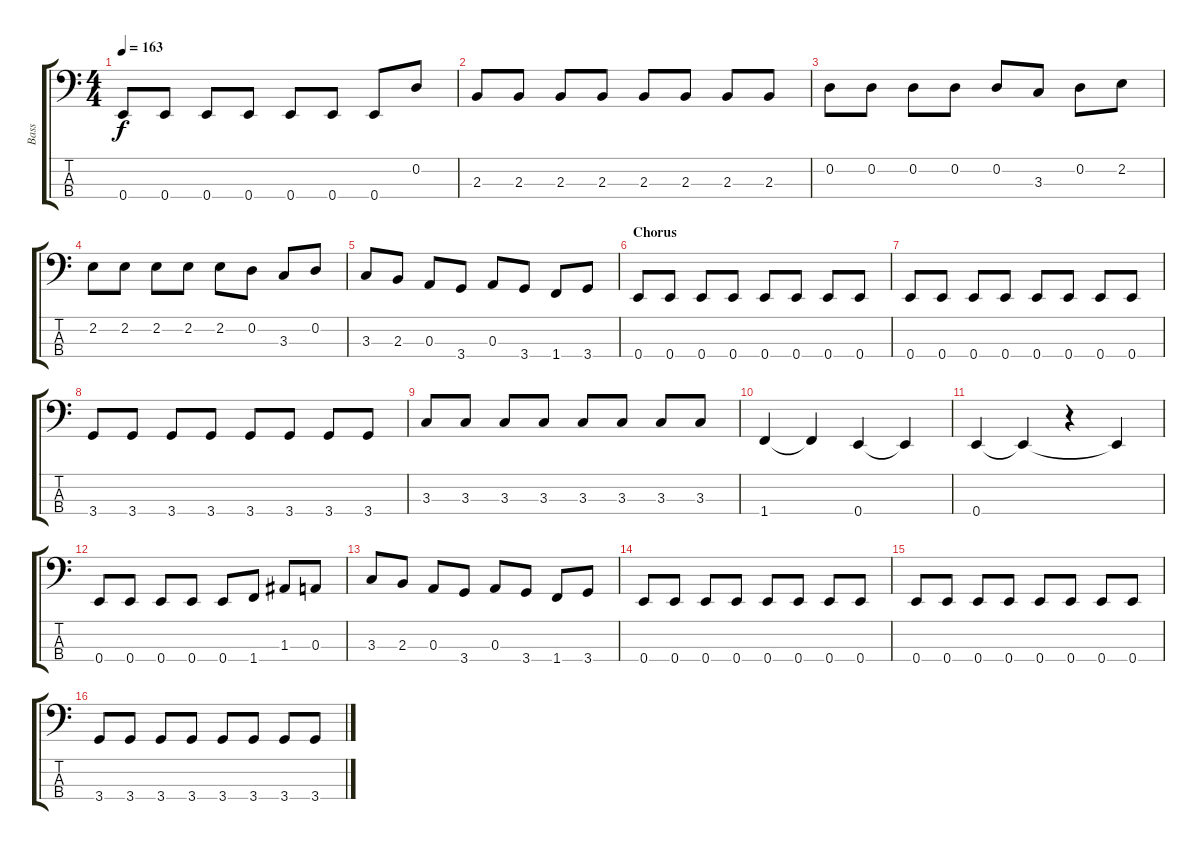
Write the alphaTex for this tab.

\track ("Bass" "Bass") {instrument electricbassfinger}
\staff {score tabs}
\tuning (G2 D2 A1 E1) {hide}
\ts (4 4)
\tempo 163
\clef f4
\ks c
0.4.8{dy f} 0.4.8 0.4.8 0.4.8 0.4.8 0.4.8 0.4.8 0.2.8 |
2.3.8 2.3.8 2.3.8 2.3.8 2.3.8 2.3.8 2.3.8 2.3.8 |
0.2.8 0.2.8 0.2.8 0.2.8 0.2.8 3.3.8 0.2.8 2.2.8 |
2.2.8 2.2.8 2.2.8 2.2.8 2.2.8 0.2.8 3.3.8 0.2.8 |
3.3.8 2.3.8 0.3.8 3.4.8 0.3.8 3.4.8 1.4.8 3.4.8 |
\section ("" "Chorus")
0.4.8 0.4.8 0.4.8 0.4.8 0.4.8 0.4.8 0.4.8 0.4.8 |
0.4.8 0.4.8 0.4.8 0.4.8 0.4.8 0.4.8 0.4.8 0.4.8 |
3.4.8 3.4.8 3.4.8 3.4.8 3.4.8 3.4.8 3.4.8 3.4.8 |
3.3.8 3.3.8 3.3.8 3.3.8 3.3.8 3.3.8 3.3.8 3.3.8 |
1.4.4 1.4{t}.4 0.4.4 0.4{t}.4 |
0.4.4 0.4{t}.4 r.4 0.4{t}.4 |
0.4.8 0.4.8 0.4.8 0.4.8 0.4.8 1.4.8 1.3.8 0.3.8 |
3.3.8 2.3.8 0.3.8 3.4.8 0.3.8 3.4.8 1.4.8 3.4.8 |
0.4.8 0.4.8 0.4.8 0.4.8 0.4.8 0.4.8 0.4.8 0.4.8 |
0.4.8 0.4.8 0.4.8 0.4.8 0.4.8 0.4.8 0.4.8 0.4.8 |
3.4.8 3.4.8 3.4.8 3.4.8 3.4.8 3.4.8 3.4.8 3.4.8
